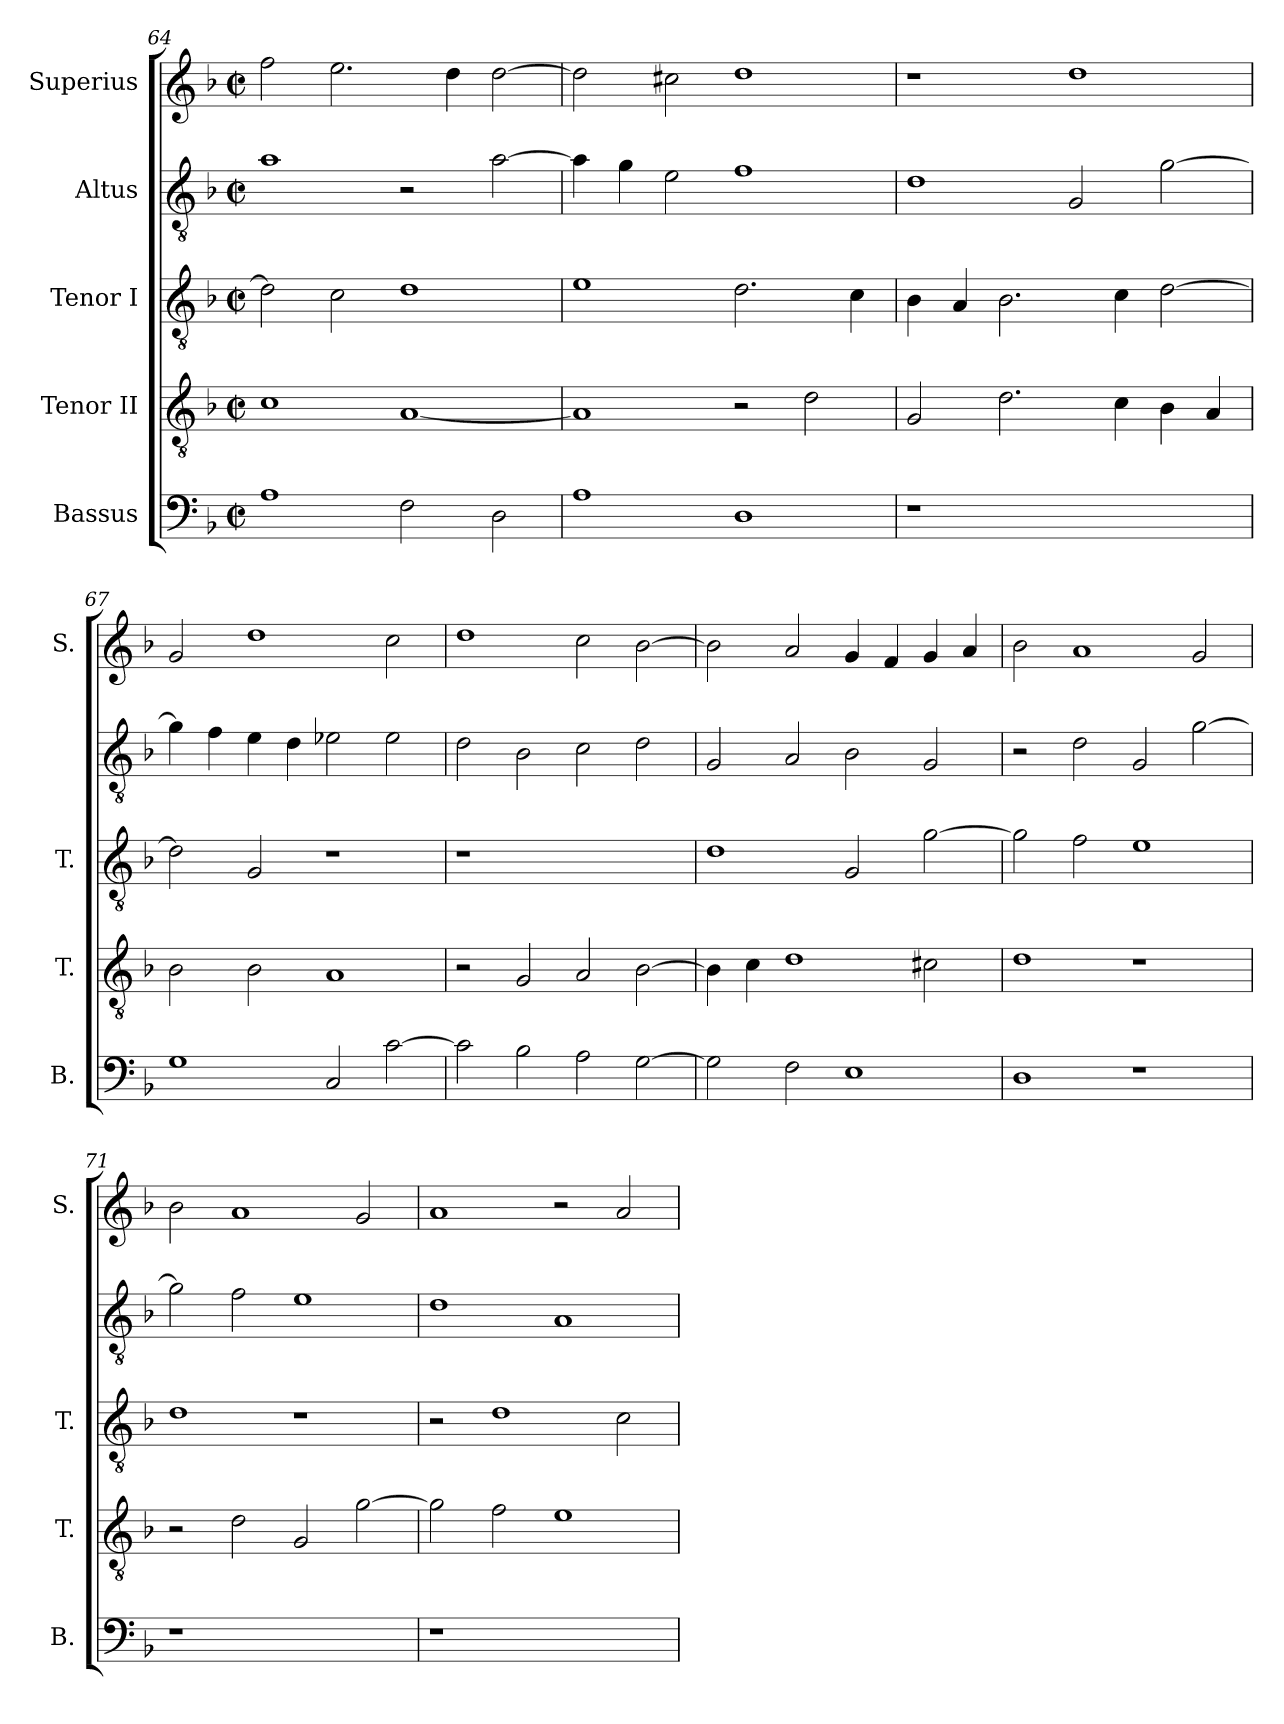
**kern	**kern	**kern	**kern	**kern
*part5	*part4	*part3	*part2	*part1
*staff5	*staff4	*staff3	*staff2	*staff1
*I"Bassus	*I"Tenor II	*I"Tenor I	*I"Altus	*I"Superius
*I'B.	*I'T.	*I'T.	*	*I'S.
*clefF4	*clefGv2	*clefGv2	*clefGv2	*clefG2
*	*ITrd7c12	*ITrd7c12	*ITrd7c12	*
*k[b-]	*k[b-]	*k[b-]	*k[b-]	*k[b-]
*F:	*F:	*F:	*F:	*F:
*M2/2	*M2/2	*M2/2	*M2/2	*M2/2
*met(c|)	*met(c|)	*met(c|)	*met(c|)	*met(c|)
=64	=64	=64	=64	=64
1Ai	1Ci	2Di\]	1Ai	2ffi\
.	.	2Ci\	.	2.eei\
2Fi\	[<1AAi	1Di	2r	.
.	.	.	.	4ddi\
2Di\	.	.	[>2Ai\	[>2ddi\
=65	=65	=65	=65	=65
1Ai	1AAi]	1Ei	4Ai\]	2ddi\]
.	.	.	4Gi\	.
.	.	.	2Ei\	2cc#Xi\
1Di	2r	2.Di\	1Fi	1ddi
.	2Di\	.	.	.
.	.	4Ci\	.	.
=66	=66	=66	=66	=66
!LO:N:vis=1	!	!	!	!
1r	2GGi/	4BB-i\	1Di	1r
.	.	4AAi/	.	.
.	2.Di\	2.BB-i\	.	.
1ryy	.	.	2GGi/	1ddi
.	4Ci\	4Ci\	.	.
.	4BB-i\	[>2Di\	[>2Gi\	.
.	4AAi/	.	.	.
!!LO:PB:g=z
=67	=67	=67	=67	=67
1Gi	2BB-i\	2Di\]	4Gi\]	2gi/
.	.	.	4Fi\	.
.	2BB-i\	2GGi/	4Ei\	1ddi
.	.	.	4Di\	.
2Ci/	1AAi	1r	2E-Xi\	.
[>2ci\	.	.	2E-i\	2cci\
=68	=68	=68	=68	=68
!	!	!LO:N:vis=1	!	!
2ci\]	2r	1r	2Di\	1ddi
2B-i\	2GGi/	.	2BB-i\	.
2Ai\	2AAi/	1ryy	2Ci\	2cci\
[>2Gi\	[>2BB-i\	.	2Di\	[>2b-i\
=69	=69	=69	=69	=69
2Gi\]	4BB-i\]	1Di	2GGi/	2b-i\]
.	4Ci\	.	.	.
2Fi\	1Di	.	2AAi/	2ai/
1Ei	.	2GGi/	2BB-i\	4gi/
.	.	.	.	4fi/
.	2C#Xi\	[>2Gi\	2GGi/	4gi/
.	.	.	.	4ai/
=70	=70	=70	=70	=70
1Di	1Di	2Gi\]	2r	2b-i\
.	.	2Fi\	2Di\	1ai
1r	1r	1Ei	2GGi/	.
.	.	.	[>2Gi\	2gi/
=71	=71	=71	=71	=71
!LO:N:vis=1	!	!	!	!
1r	2r	1Di	2Gi\]	2b-i\
.	2Di\	.	2Fi\	1ai
1ryy	2GGi/	1r	1Ei	.
.	[>2Gi\	.	.	2gi/
!!LO:LB:g=z
=72	=72	=72	=72	=72
!LO:N:vis=1	!	!	!	!
1r	2Gi\]	2r	1Di	1ai
.	2Fi\	1Di	.	.
1ryy	1Ei	.	1AAi	2r
.	.	2Ci\	.	2ai/
=	=	=	=	=
*-	*-	*-	*-	*-
